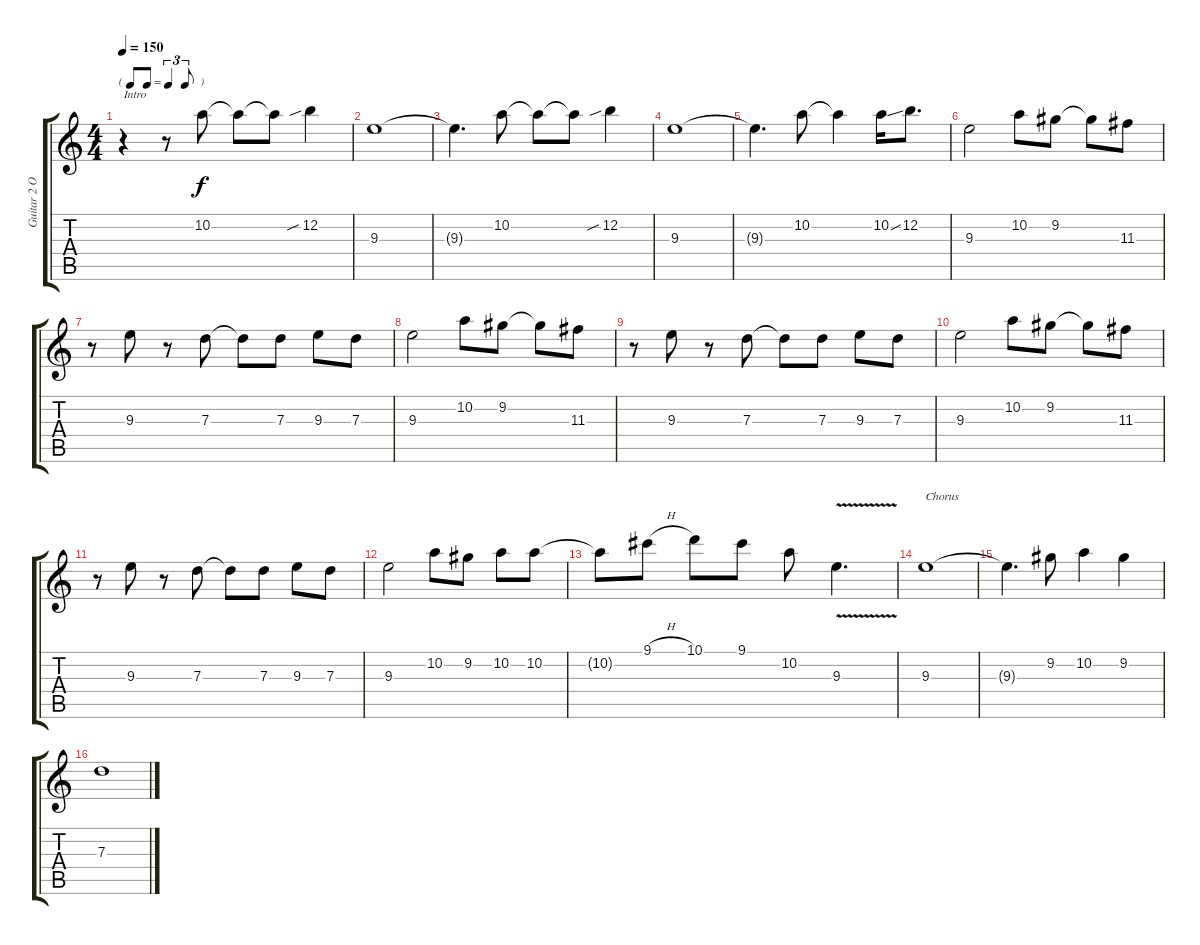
\track ("Guitar 2 Overdrive" "Guitar 2 O") {instrument overdrivenguitar}
\staff {score tabs}
\tuning (E4 B3 G3 D3 A2 E2) {hide}
\ts (4 4)
\tf triplet8th
\tempo 150
\clef g2
\ks c
r.4{txt "Intro" dy f instrument overdrivenguitar} r.8 10.2.8 10.2{t}.8 10.2{t}.8 12.2{sib}.4 |
9.3.1 |
9.3{t}.4{d} 10.2.8 10.2{t}.8 10.2{t}.8 12.2{sib}.4 |
9.3.1 |
9.3{t}.4{d} 10.2.8 10.2{t}.4 10.2{ss}.16 12.2.8{d} |
9.3.2 10.2.8 9.2.8 9.2{t}.8 11.3.8 |
r.8 9.3.8 r.8 7.3.8 7.3{t}.8 7.3.8 9.3.8 7.3.8 |
9.3.2 10.2.8 9.2.8 9.2{t}.8 11.3.8 |
r.8 9.3.8 r.8 7.3.8 7.3{t}.8 7.3.8 9.3.8 7.3.8 |
9.3.2 10.2.8 9.2.8 9.2{t}.8 11.3.8 |
r.8 9.3.8 r.8 7.3.8 7.3{t}.8 7.3.8 9.3.8 7.3.8 |
9.3.2 10.2.8 9.2.8 10.2.8 10.2.8 |
10.2{t}.8 9.1{h}.8 10.1.8 9.1.8 10.2.8 9.3{v}.4{d} |
9.3.1{txt "Chorus"} |
9.3{t}.4{d} 9.2.8 10.2.4 9.2.4 |
7.3.1
